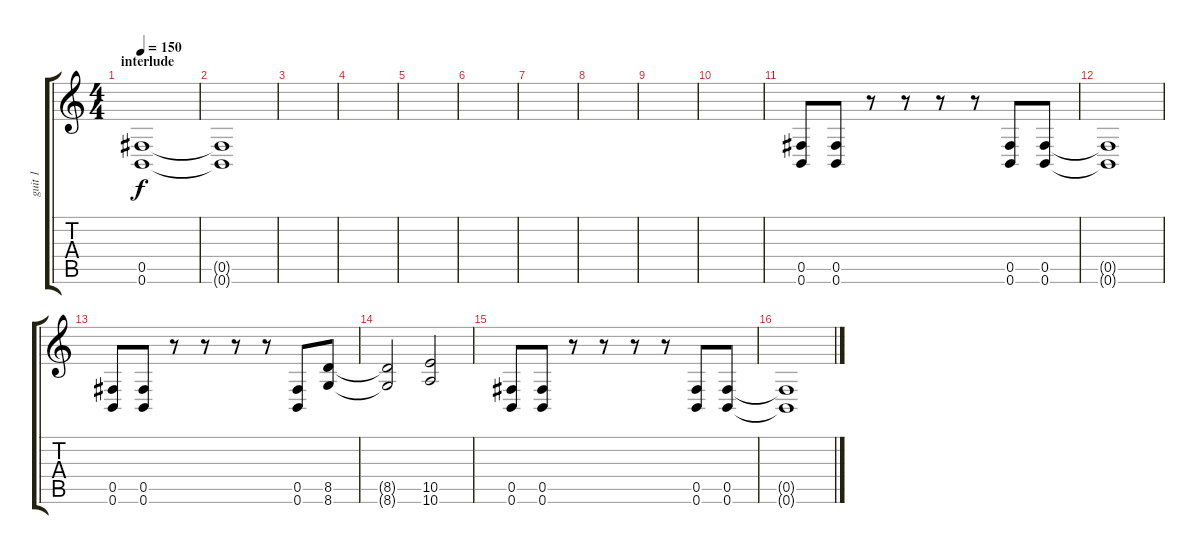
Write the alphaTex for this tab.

\track ("guit 1" "guit 1") {instrument distortionguitar}
\staff {score tabs}
\tuning (Db4 Ab3 E3 B2 Gb2 B1) {hide}
\ts (4 4)
\section ("" "interlude")
\tempo 150
\clef g2
\ks c
(0.5 0.6).1{dy f} |
(0.5{t} 0.6{t}).1{volume 4} |
|
|
|
|
|
|
|
|
(0.5 0.6).8{volume 13} (0.5 0.6).8 r.8 r.8 r.8 r.8 (0.5 0.6).8 (0.5 0.6).8 |
(0.5{t} 0.6{t}).1 |
(0.5 0.6).8 (0.5 0.6).8 r.8 r.8 r.8 r.8 (0.5 0.6).8 (8.5 8.6).8 |
(8.5{t} 8.6{t}).2 (10.5 10.6).2 |
(0.5 0.6).8 (0.5 0.6).8 r.8 r.8 r.8 r.8 (0.5 0.6).8 (0.5 0.6).8 |
(0.5{t} 0.6{t}).1
